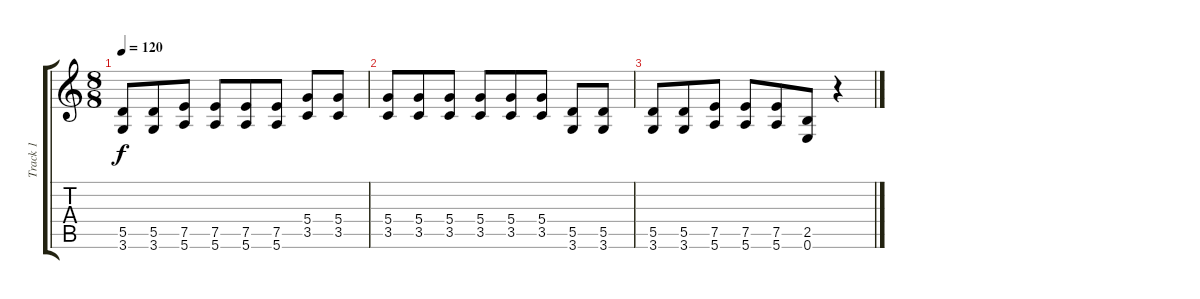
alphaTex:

\track ("Track 1" "Track 1") {instrument overdrivenguitar}
\staff {score tabs}
\tuning (E4 B3 G3 D3 A2 E2) {hide}
\ts (8 8)
\tempo 120
\clef g2
\ks c
(5.5 3.6).8{dy f} (5.5 3.6).8 (7.5 5.6).8 (7.5 5.6).8 (7.5 5.6).8 (7.5 5.6).8 (5.4 3.5).8 (5.4 3.5).8 |
(5.4 3.5).8 (5.4 3.5).8 (5.4 3.5).8 (5.4 3.5).8 (5.4 3.5).8 (5.4 3.5).8 (5.5 3.6).8 (5.5 3.6).8 |
(5.5 3.6).8 (5.5 3.6).8 (7.5 5.6).8 (7.5 5.6).8 (7.5 5.6).8 (2.5 0.6).8 r.4
